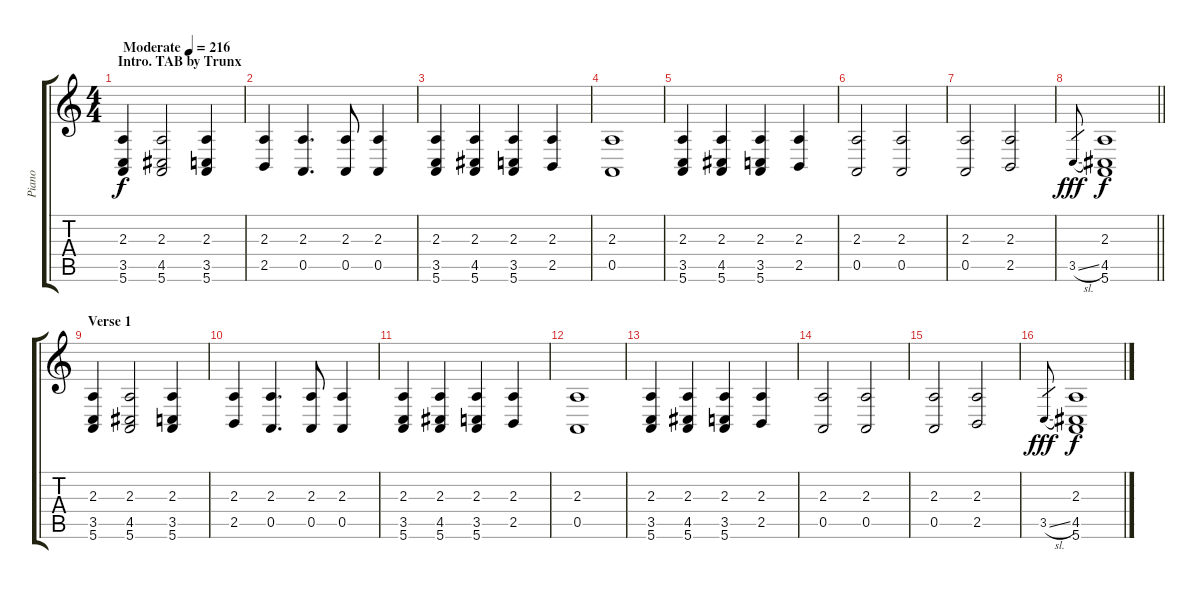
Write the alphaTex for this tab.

\track ("Piano" "Piano") {instrument acousticgrandpiano}
\staff {score tabs}
\tuning (E4 B3 G3 D3 A2 E2) {hide}
\ts (4 4)
\section ("" "Intro. TAB by Trunx")
\tempo (216 "Moderate")
\clef g2
\ks c
(2.3 3.5 5.6).4{dy f instrument acousticgrandpiano} (2.3 4.5 5.6).2 (2.3 3.5 5.6).4 |
(2.3 2.5).4 (2.3 0.5).4{d} (2.3 0.5).8 (2.3 0.5).4 |
(2.3 3.5 5.6).4 (2.3 4.5 5.6).4 (2.3 3.5 5.6).4 (2.3 2.5).4 |
(2.3 0.5).1 |
(2.3 3.5 5.6).4 (2.3 4.5 5.6).4 (2.3 3.5 5.6).4 (2.3 2.5).4 |
(2.3 0.5).2 (2.3 0.5).2 |
(2.3 0.5).2 (2.3 2.5).2 |
\barLineRight lightlight
3.5{sl}.8{gr dy fff} (2.3 4.5 5.6).1{dy f} |
\section ("" "Verse 1")
(2.3 3.5 5.6).4 (2.3 4.5 5.6).2 (2.3 3.5 5.6).4 |
(2.3 2.5).4 (2.3 0.5).4{d} (2.3 0.5).8 (2.3 0.5).4 |
(2.3 3.5 5.6).4 (2.3 4.5 5.6).4 (2.3 3.5 5.6).4 (2.3 2.5).4 |
(2.3 0.5).1 |
(2.3 3.5 5.6).4 (2.3 4.5 5.6).4 (2.3 3.5 5.6).4 (2.3 2.5).4 |
(2.3 0.5).2 (2.3 0.5).2 |
(2.3 0.5).2 (2.3 2.5).2 |
3.5{sl}.8{gr dy fff} (2.3 4.5 5.6).1{dy f}
